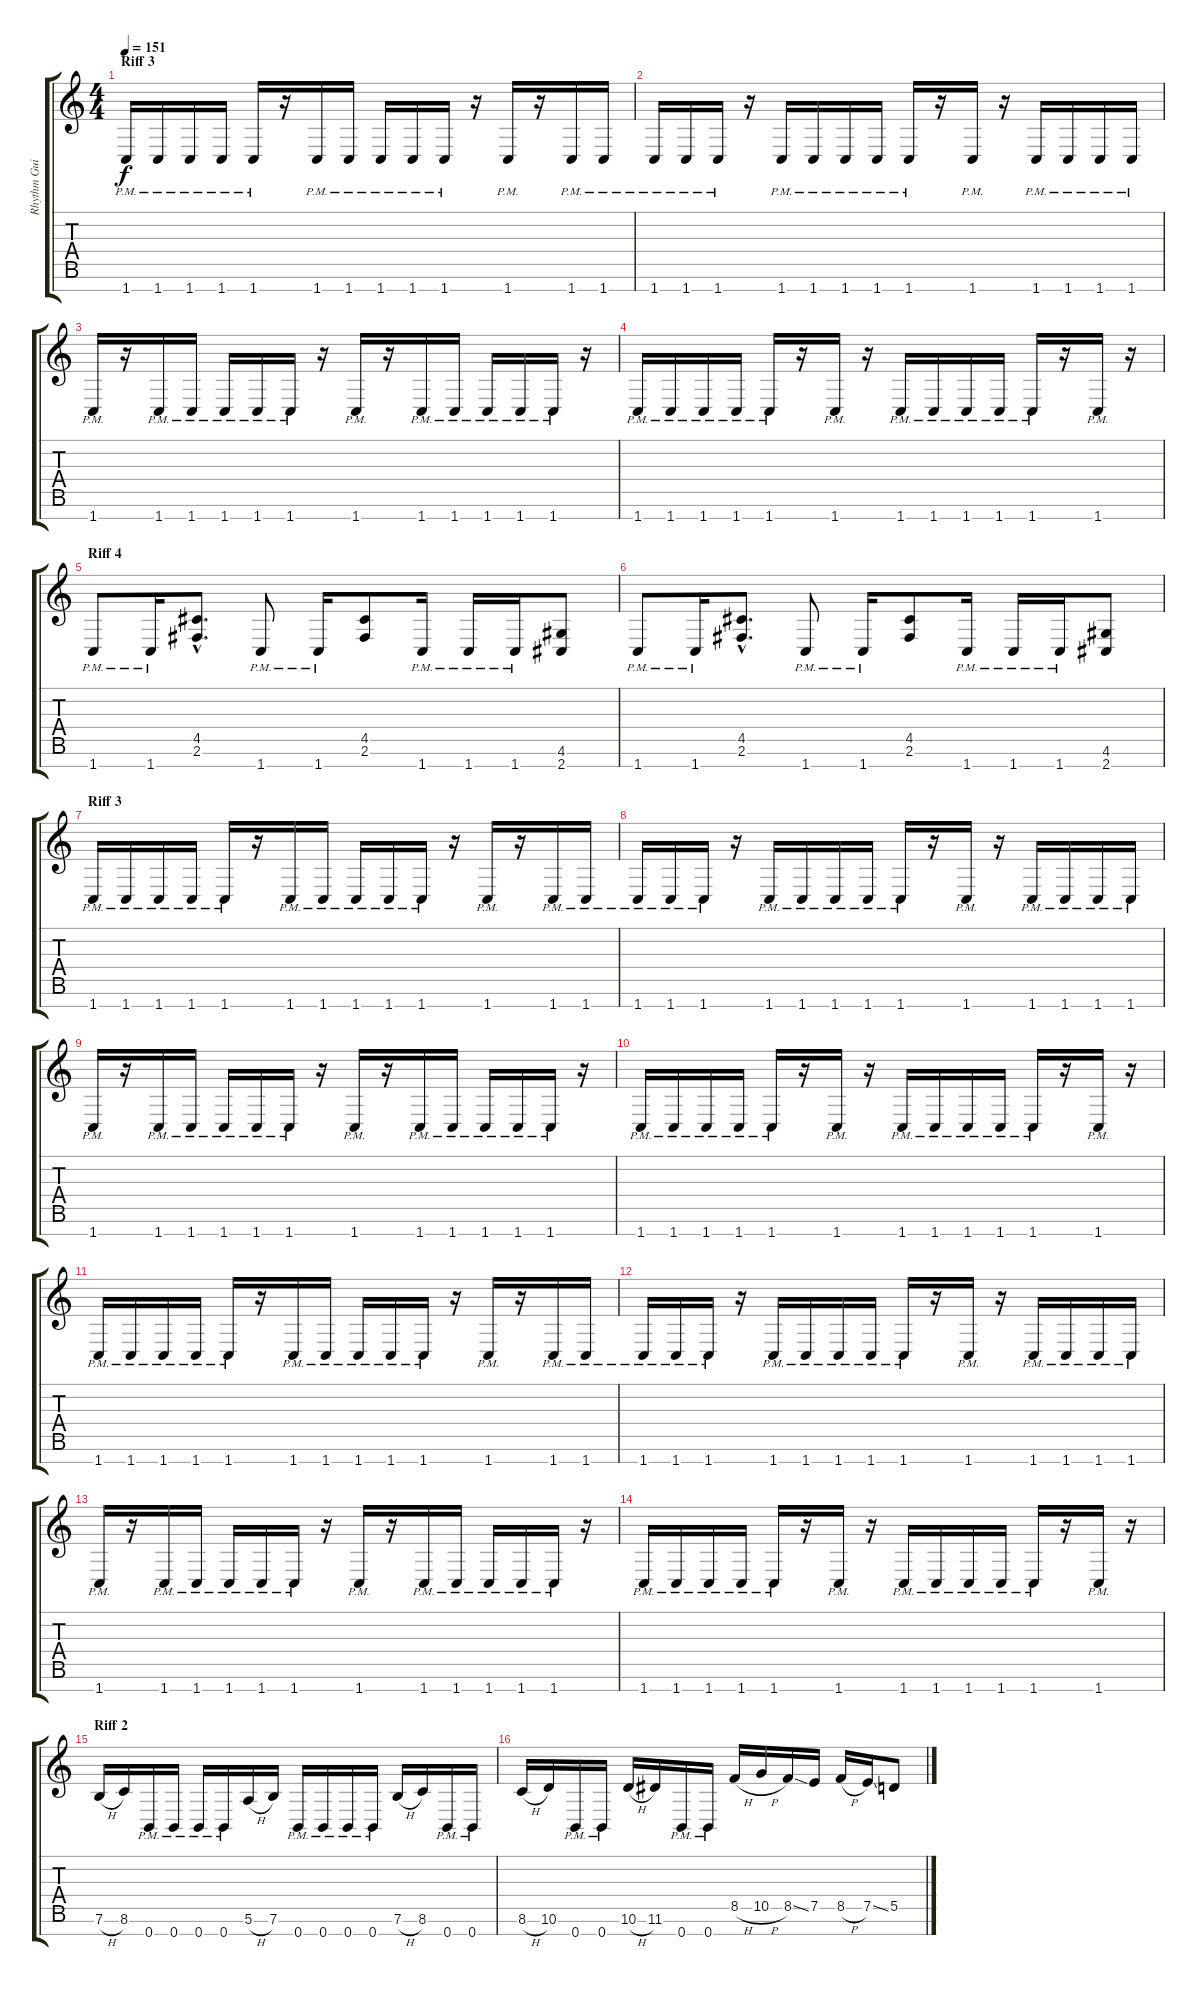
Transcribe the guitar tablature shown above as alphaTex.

\track ("Rhythm Guitar R" "Rhythm Gui") {instrument distortionguitar}
\staff {score tabs}
\tuning (E4 B3 G3 D3 A2 E2 B1) {hide}
\ts (4 4)
\section ("" "Riff 3")
\tempo 151
\clef g2
\ks c
1.7{pm}.16{dy f} 1.7{pm}.16 1.7{pm}.16 1.7{pm}.16 1.7{pm}.16 r.16 1.7{pm}.16 1.7{pm}.16 1.7{pm}.16 1.7{pm}.16 1.7{pm}.16 r.16 1.7{pm}.16 r.16 1.7{pm}.16 1.7{pm}.16 |
1.7{pm}.16 1.7{pm}.16 1.7{pm}.16 r.16 1.7{pm}.16 1.7{pm}.16 1.7{pm}.16 1.7{pm}.16 1.7{pm}.16 r.16 1.7{pm}.16 r.16 1.7{pm}.16 1.7{pm}.16 1.7{pm}.16 1.7{pm}.16 |
1.7{pm}.16 r.16 1.7{pm}.16 1.7{pm}.16 1.7{pm}.16 1.7{pm}.16 1.7{pm}.16 r.16 1.7{pm}.16 r.16 1.7{pm}.16 1.7{pm}.16 1.7{pm}.16 1.7{pm}.16 1.7{pm}.16 r.16 |
1.7{pm}.16 1.7{pm}.16 1.7{pm}.16 1.7{pm}.16 1.7{pm}.16 r.16 1.7{pm}.16 r.16 1.7{pm}.16 1.7{pm}.16 1.7{pm}.16 1.7{pm}.16 1.7{pm}.16 r.16 1.7{pm}.16 r.16 |
\section ("" "Riff 4")
1.7{pm}.8 1.7{pm}.16 (4.5{hac} 2.6{hac}).8{d} 1.7{pm}.8 1.7{pm}.16 (4.5 2.6).8 1.7{pm}.16 1.7{pm}.16 1.7{pm}.16 (4.6 2.7).8 |
1.7{pm}.8 1.7{pm}.16 (4.5{hac} 2.6{hac}).8{d} 1.7{pm}.8 1.7{pm}.16 (4.5 2.6).8 1.7{pm}.16 1.7{pm}.16 1.7{pm}.16 (4.6 2.7).8 |
\section ("" "Riff 3")
1.7{pm}.16 1.7{pm}.16 1.7{pm}.16 1.7{pm}.16 1.7{pm}.16 r.16 1.7{pm}.16 1.7{pm}.16 1.7{pm}.16 1.7{pm}.16 1.7{pm}.16 r.16 1.7{pm}.16 r.16 1.7{pm}.16 1.7{pm}.16 |
1.7{pm}.16 1.7{pm}.16 1.7{pm}.16 r.16 1.7{pm}.16 1.7{pm}.16 1.7{pm}.16 1.7{pm}.16 1.7{pm}.16 r.16 1.7{pm}.16 r.16 1.7{pm}.16 1.7{pm}.16 1.7{pm}.16 1.7{pm}.16 |
1.7{pm}.16 r.16 1.7{pm}.16 1.7{pm}.16 1.7{pm}.16 1.7{pm}.16 1.7{pm}.16 r.16 1.7{pm}.16 r.16 1.7{pm}.16 1.7{pm}.16 1.7{pm}.16 1.7{pm}.16 1.7{pm}.16 r.16 |
1.7{pm}.16 1.7{pm}.16 1.7{pm}.16 1.7{pm}.16 1.7{pm}.16 r.16 1.7{pm}.16 r.16 1.7{pm}.16 1.7{pm}.16 1.7{pm}.16 1.7{pm}.16 1.7{pm}.16 r.16 1.7{pm}.16 r.16 |
1.7{pm}.16 1.7{pm}.16 1.7{pm}.16 1.7{pm}.16 1.7{pm}.16 r.16 1.7{pm}.16 1.7{pm}.16 1.7{pm}.16 1.7{pm}.16 1.7{pm}.16 r.16 1.7{pm}.16 r.16 1.7{pm}.16 1.7{pm}.16 |
1.7{pm}.16 1.7{pm}.16 1.7{pm}.16 r.16 1.7{pm}.16 1.7{pm}.16 1.7{pm}.16 1.7{pm}.16 1.7{pm}.16 r.16 1.7{pm}.16 r.16 1.7{pm}.16 1.7{pm}.16 1.7{pm}.16 1.7{pm}.16 |
1.7{pm}.16 r.16 1.7{pm}.16 1.7{pm}.16 1.7{pm}.16 1.7{pm}.16 1.7{pm}.16 r.16 1.7{pm}.16 r.16 1.7{pm}.16 1.7{pm}.16 1.7{pm}.16 1.7{pm}.16 1.7{pm}.16 r.16 |
1.7{pm}.16 1.7{pm}.16 1.7{pm}.16 1.7{pm}.16 1.7{pm}.16 r.16 1.7{pm}.16 r.16 1.7{pm}.16 1.7{pm}.16 1.7{pm}.16 1.7{pm}.16 1.7{pm}.16 r.16 1.7{pm}.16 r.16 |
\section ("" "Riff 2")
7.6{h}.16 8.6.16 0.7{pm}.16 0.7{pm}.16 0.7{pm}.16 0.7{pm}.16 5.6{h}.16 7.6.16 0.7{pm}.16 0.7{pm}.16 0.7{pm}.16 0.7{pm}.16 7.6{h}.16 8.6.16 0.7{pm}.16 0.7{pm}.16 |
8.6{h}.16 10.6.16 0.7{pm}.16 0.7{pm}.16 10.6{h}.16 11.6.16 0.7{pm}.16 0.7{pm}.16 8.5{h}.16 10.5{h}.16 8.5{ss}.16 7.5.16 8.5{h}.16 7.5{ss}.16 5.5.8
